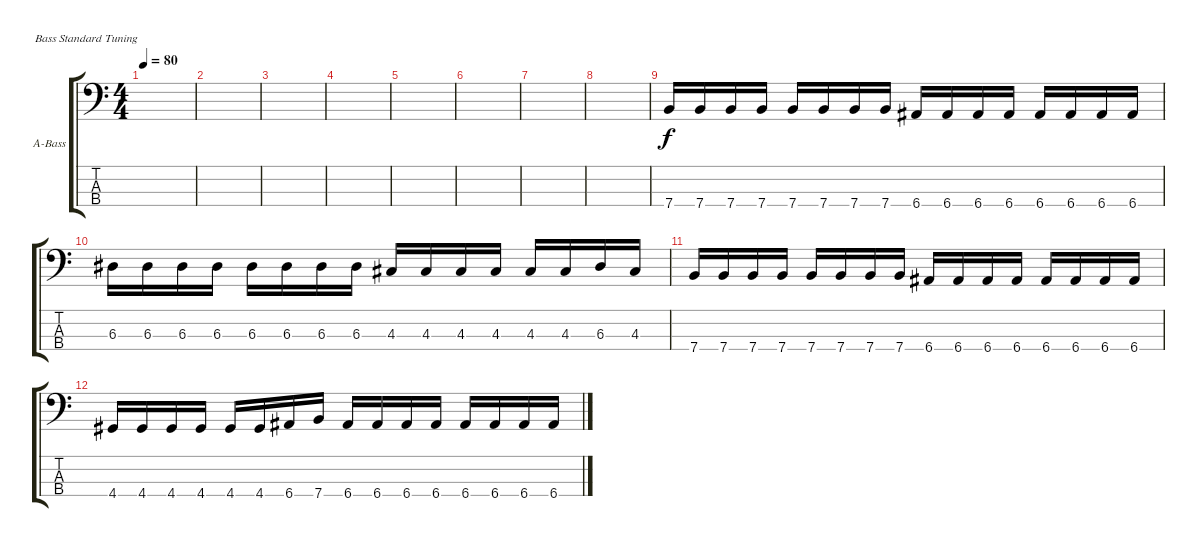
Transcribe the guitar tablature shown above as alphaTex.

\defaultSystemsLayout 4
\bracketExtendMode groupsimilarinstruments
\firstSystemTrackNameOrientation horizontal
\otherSystemsTrackNameOrientation horizontal
\track ("Acoustic Bass" "A-Bass") {instrument acousticbass}
\staff {score tabs}
\tuning (G2 D2 A1 E1)
\ts (4 4)
\tempo 80
\clef f4
\scale
0.485477
\ks c
|
\scale
0.257261 |
\scale
0.257261 |
\scale
0.333333 |
\scale
0.333333 |
\scale
0.333333 |
|
|
7.4.16 7.4.16 7.4.16 7.4.16 7.4.16 7.4.16 7.4.16 7.4.16 6.4.16 6.4.16 6.4.16 6.4.16 6.4.16 6.4.16 6.4.16 6.4.16 |
6.3.16 6.3.16 6.3.16 6.3.16 6.3.16 6.3.16 6.3.16 6.3.16 4.3.16 4.3.16 4.3.16 4.3.16 4.3.16 4.3.16 6.3.16 4.3.16 |
7.4.16 7.4.16 7.4.16 7.4.16 7.4.16 7.4.16 7.4.16 7.4.16 6.4.16 6.4.16 6.4.16 6.4.16 6.4.16 6.4.16 6.4.16 6.4.16 |
4.4.16 4.4.16 4.4.16 4.4.16 4.4.16 4.4.16 6.4.16 7.4.16 6.4.16 6.4.16 6.4.16 6.4.16 6.4.16 6.4.16 6.4.16 6.4.16
